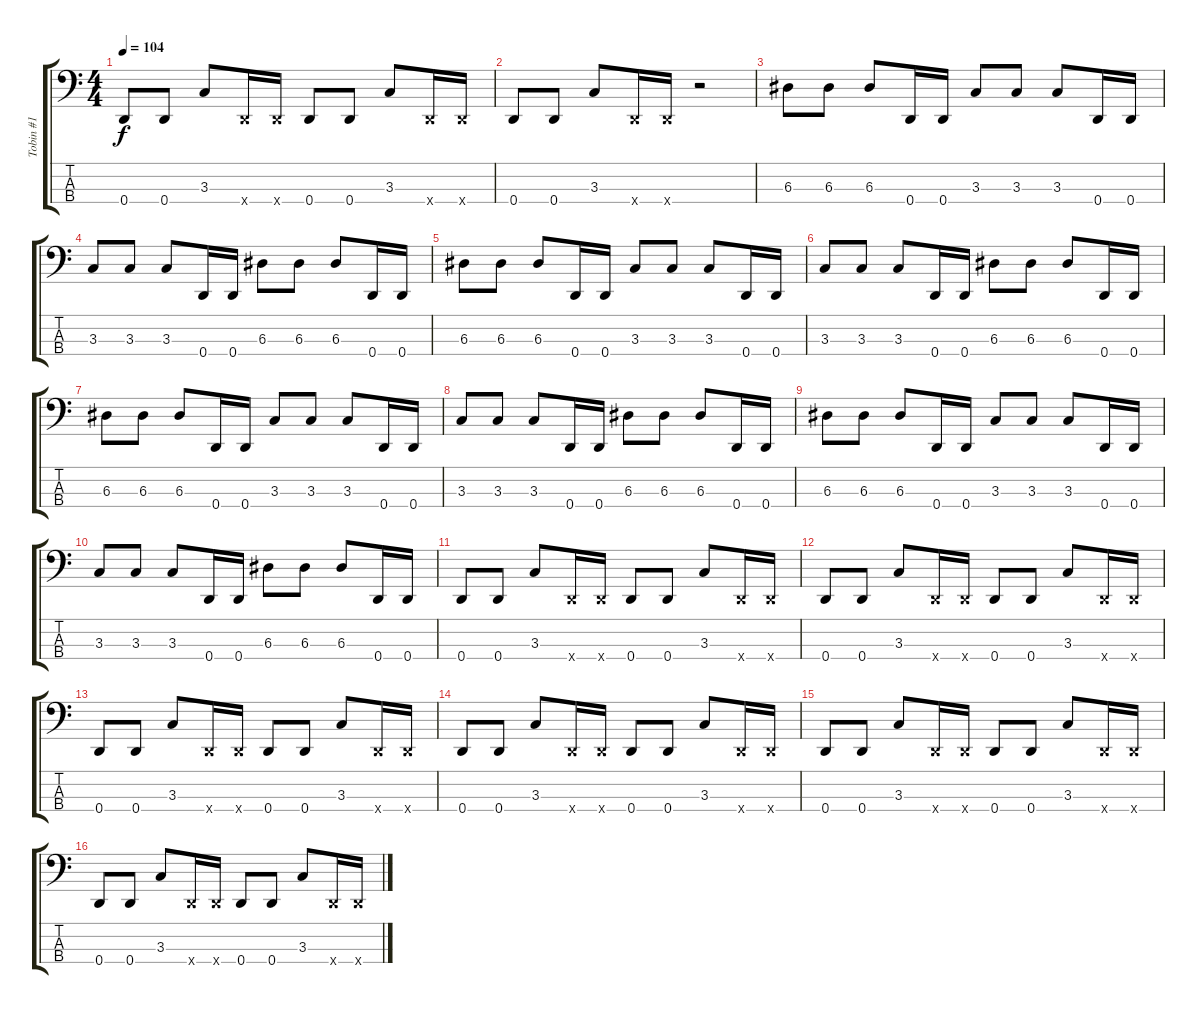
\track ("Tobin #1" "Tobin #1") {instrument slapbass2}
\staff {score tabs}
\tuning (G2 D2 A1 D1) {hide}
\ts (4 4)
\tempo 104
\clef f4
\ks c
0.4.8{dy f} 0.4.8 3.3.8 0.4{x}.16 0.4{x}.16 0.4.8 0.4.8 3.3.8 0.4{x}.16 0.4{x}.16 |
0.4.8 0.4.8 3.3.8 0.4{x}.16 0.4{x}.16 r.2 |
6.3.8{instrument electricbassfinger} 6.3.8 6.3.8 0.4.16 0.4.16 3.3.8 3.3.8 3.3.8 0.4.16 0.4.16 |
3.3.8 3.3.8 3.3.8 0.4.16 0.4.16 6.3.8 6.3.8 6.3.8 0.4.16 0.4.16 |
6.3.8 6.3.8 6.3.8 0.4.16 0.4.16 3.3.8 3.3.8 3.3.8 0.4.16 0.4.16 |
3.3.8 3.3.8 3.3.8 0.4.16 0.4.16 6.3.8 6.3.8 6.3.8 0.4.16 0.4.16 |
6.3.8 6.3.8 6.3.8 0.4.16 0.4.16 3.3.8 3.3.8 3.3.8 0.4.16 0.4.16 |
3.3.8 3.3.8 3.3.8 0.4.16 0.4.16 6.3.8 6.3.8 6.3.8 0.4.16 0.4.16 |
6.3.8 6.3.8 6.3.8 0.4.16 0.4.16 3.3.8 3.3.8 3.3.8 0.4.16 0.4.16 |
3.3.8 3.3.8 3.3.8 0.4.16 0.4.16 6.3.8 6.3.8 6.3.8 0.4.16 0.4.16 |
0.4.8{instrument slapbass2} 0.4.8 3.3.8 0.4{x}.16 0.4{x}.16 0.4.8 0.4.8 3.3.8 0.4{x}.16 0.4{x}.16 |
0.4.8 0.4.8 3.3.8 0.4{x}.16 0.4{x}.16 0.4.8 0.4.8 3.3.8 0.4{x}.16 0.4{x}.16 |
0.4.8 0.4.8 3.3.8 0.4{x}.16 0.4{x}.16 0.4.8 0.4.8 3.3.8 0.4{x}.16 0.4{x}.16 |
0.4.8 0.4.8 3.3.8 0.4{x}.16 0.4{x}.16 0.4.8 0.4.8 3.3.8 0.4{x}.16 0.4{x}.16 |
0.4.8 0.4.8 3.3.8 0.4{x}.16 0.4{x}.16 0.4.8 0.4.8 3.3.8 0.4{x}.16 0.4{x}.16 |
0.4.8 0.4.8 3.3.8 0.4{x}.16 0.4{x}.16 0.4.8 0.4.8 3.3.8 0.4{x}.16 0.4{x}.16
